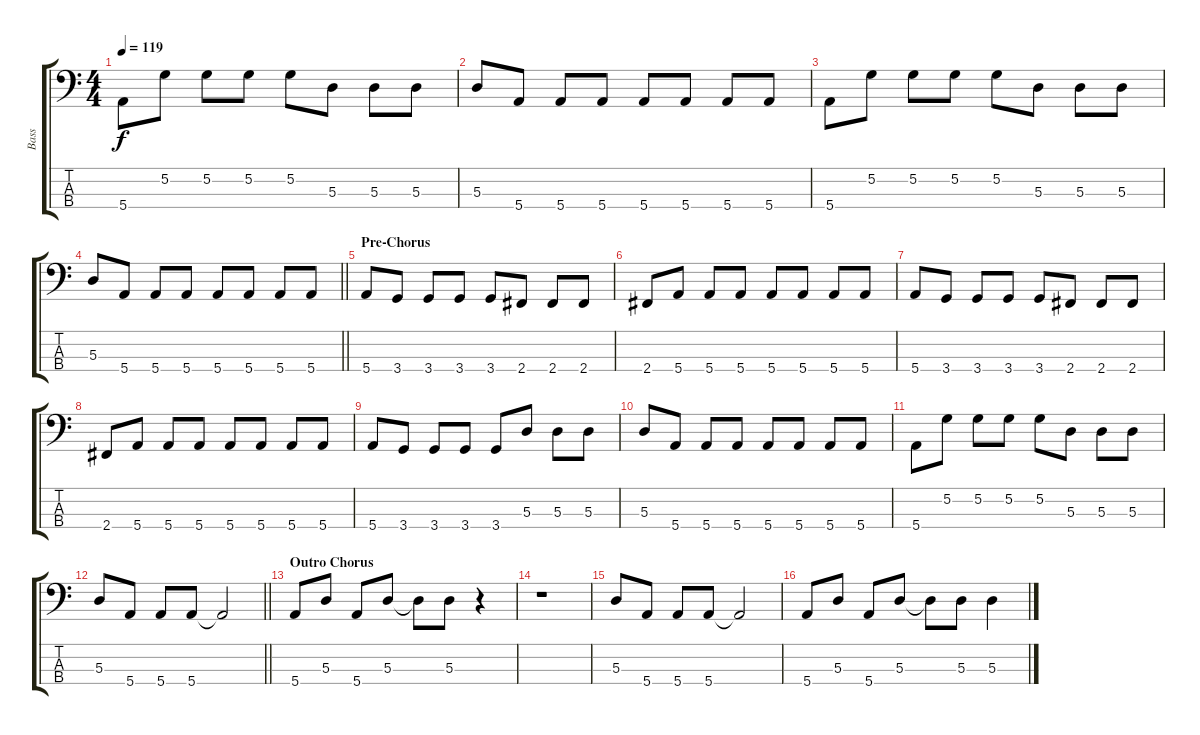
\track ("Bass" "Bass") {instrument electricbassfinger}
\staff {score tabs}
\tuning (G2 D2 A1 E1) {hide}
\ts (4 4)
\tempo 119
\clef f4
\ks c
5.4.8{dy f} 5.2.8 5.2.8 5.2.8 5.2.8 5.3.8 5.3.8 5.3.8 |
5.3.8 5.4.8 5.4.8 5.4.8 5.4.8 5.4.8 5.4.8 5.4.8 |
5.4.8 5.2.8 5.2.8 5.2.8 5.2.8 5.3.8 5.3.8 5.3.8 |
\barLineRight lightlight
5.3.8 5.4.8 5.4.8 5.4.8 5.4.8 5.4.8 5.4.8 5.4.8 |
\section ("" "Pre-Chorus")
5.4.8 3.4.8 3.4.8 3.4.8 3.4.8 2.4.8 2.4.8 2.4.8 |
2.4.8 5.4.8 5.4.8 5.4.8 5.4.8 5.4.8 5.4.8 5.4.8 |
5.4.8 3.4.8 3.4.8 3.4.8 3.4.8 2.4.8 2.4.8 2.4.8 |
2.4.8 5.4.8 5.4.8 5.4.8 5.4.8 5.4.8 5.4.8 5.4.8 |
5.4.8 3.4.8 3.4.8 3.4.8 3.4.8 5.3.8 5.3.8 5.3.8 |
5.3.8 5.4.8 5.4.8 5.4.8 5.4.8 5.4.8 5.4.8 5.4.8 |
5.4.8 5.2.8 5.2.8 5.2.8 5.2.8 5.3.8 5.3.8 5.3.8 |
\barLineRight lightlight
5.3.8 5.4.8 5.4.8 5.4.8 5.4{t}.2 |
\section ("" "Outro Chorus")
5.4.8 5.3.8 5.4.8 5.3.8 5.3{t}.8 5.3.8 r.4 |
r.1 |
5.3.8 5.4.8 5.4.8 5.4.8 5.4{t}.2 |
5.4.8 5.3.8 5.4.8 5.3.8 5.3{t}.8 5.3.8 5.3.4
